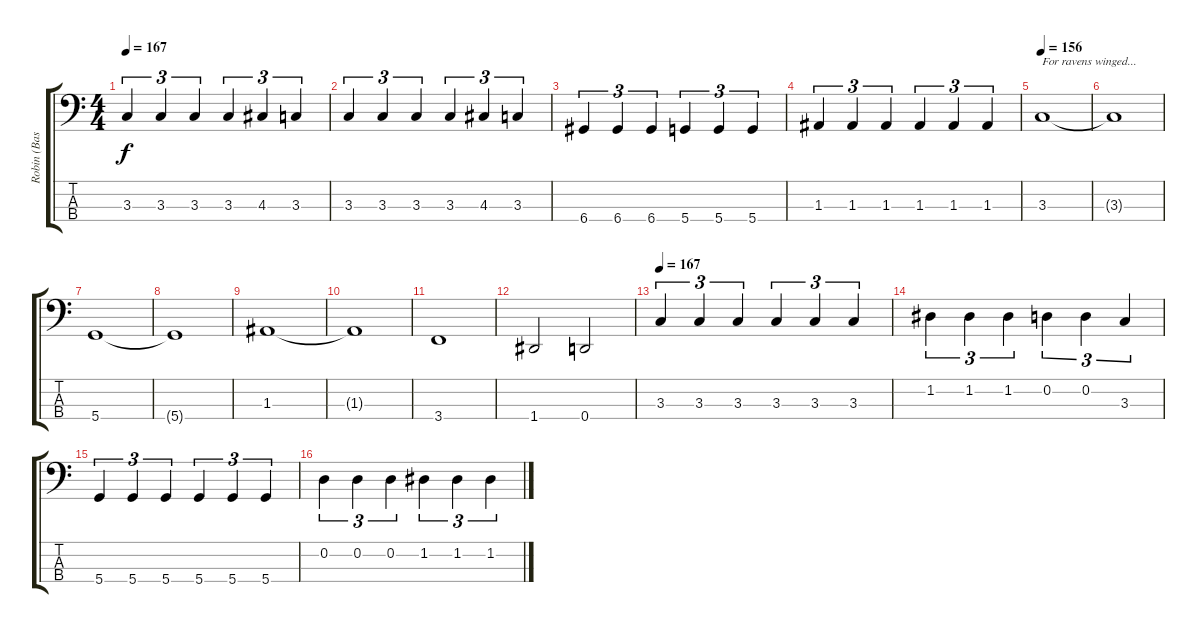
\track ("Robin (Bass)" "Robin (Bas") {instrument electricbasspick}
\staff {score tabs}
\tuning (G2 D2 A1 D1) {hide}
\ts (4 4)
\tempo 167
\clef f4
\ks c
3.3.4{tu (3 2) dy f} 3.3.4{tu (3 2)} 3.3.4{tu (3 2)} 3.3.4{tu (3 2)} 4.3.4{tu (3 2)} 3.3.4{tu (3 2)} |
3.3.4{tu (3 2)} 3.3.4{tu (3 2)} 3.3.4{tu (3 2)} 3.3.4{tu (3 2)} 4.3.4{tu (3 2)} 3.3.4{tu (3 2)} |
6.4.4{tu (3 2)} 6.4.4{tu (3 2)} 6.4.4{tu (3 2)} 5.4.4{tu (3 2)} 5.4.4{tu (3 2)} 5.4.4{tu (3 2)} |
1.3.4{tu (3 2)} 1.3.4{tu (3 2)} 1.3.4{tu (3 2)} 1.3.4{tu (3 2)} 1.3.4{tu (3 2)} 1.3.4{tu (3 2)} |
\tempo 156
3.3.1{txt "For ravens winged..."} |
3.3{t}.1 |
5.4.1 |
5.4{t}.1 |
1.3.1 |
1.3{t}.1 |
3.4.1 |
1.4.2 0.4.2 |
\tempo 167
3.3.4{tu (3 2)} 3.3.4{tu (3 2)} 3.3.4{tu (3 2)} 3.3.4{tu (3 2)} 3.3.4{tu (3 2)} 3.3.4{tu (3 2)} |
1.2.4{tu (3 2)} 1.2.4{tu (3 2)} 1.2.4{tu (3 2)} 0.2.4{tu (3 2)} 0.2.4{tu (3 2)} 3.3.4{tu (3 2)} |
5.4.4{tu (3 2)} 5.4.4{tu (3 2)} 5.4.4{tu (3 2)} 5.4.4{tu (3 2)} 5.4.4{tu (3 2)} 5.4.4{tu (3 2)} |
0.2.4{tu (3 2)} 0.2.4{tu (3 2)} 0.2.4{tu (3 2)} 1.2.4{tu (3 2)} 1.2.4{tu (3 2)} 1.2.4{tu (3 2)}
